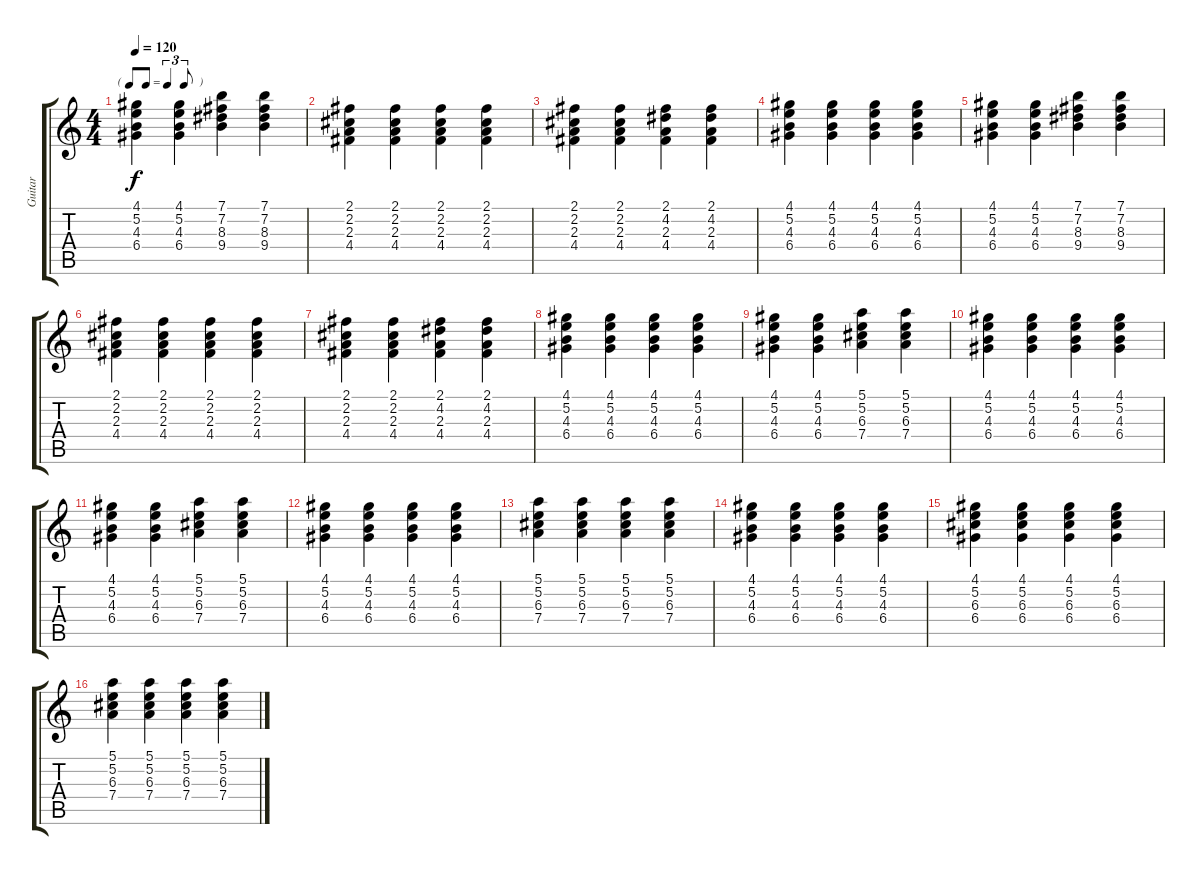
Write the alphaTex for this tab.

\track ("Guitar" "Guitar") {instrument electricguitarclean}
\staff {score tabs}
\tuning (E4 B3 G3 D3 A2 E2) {hide}
\ts (4 4)
\tf triplet8th
\tempo 120
\clef g2
\ks c
(4.1 5.2 4.3 6.4).4{dy f volume 8} (4.1 5.2 4.3 6.4).4 (7.1 7.2 8.3 9.4).4 (7.1 7.2 8.3 9.4).4 |
(2.1 2.2 2.3 4.4).4 (2.1 2.2 2.3 4.4).4 (2.1 2.2 2.3 4.4).4 (2.1 2.2 2.3 4.4).4 |
(2.1 2.2 2.3 4.4).4 (2.1 2.2 2.3 4.4).4 (2.1 4.2 2.3 4.4).4 (2.1 4.2 2.3 4.4).4 |
(4.1 5.2 4.3 6.4).4 (4.1 5.2 4.3 6.4).4 (4.1 5.2 4.3 6.4).4 (4.1 5.2 4.3 6.4).4 |
(4.1 5.2 4.3 6.4).4 (4.1 5.2 4.3 6.4).4 (7.1 7.2 8.3 9.4).4 (7.1 7.2 8.3 9.4).4 |
(2.1 2.2 2.3 4.4).4 (2.1 2.2 2.3 4.4).4 (2.1 2.2 2.3 4.4).4 (2.1 2.2 2.3 4.4).4 |
(2.1 2.2 2.3 4.4).4 (2.1 2.2 2.3 4.4).4 (2.1 4.2 2.3 4.4).4 (2.1 4.2 2.3 4.4).4 |
(4.1 5.2 4.3 6.4).4 (4.1 5.2 4.3 6.4).4 (4.1 5.2 4.3 6.4).4 (4.1 5.2 4.3 6.4).4 |
(4.1 5.2 4.3 6.4).4 (4.1 5.2 4.3 6.4).4 (5.1 5.2 6.3 7.4).4 (5.1 5.2 6.3 7.4).4 |
(4.1 5.2 4.3 6.4).4 (4.1 5.2 4.3 6.4).4 (4.1 5.2 4.3 6.4).4 (4.1 5.2 4.3 6.4).4 |
(4.1 5.2 4.3 6.4).4 (4.1 5.2 4.3 6.4).4 (5.1 5.2 6.3 7.4).4 (5.1 5.2 6.3 7.4).4 |
(4.1 5.2 4.3 6.4).4 (4.1 5.2 4.3 6.4).4 (4.1 5.2 4.3 6.4).4 (4.1 5.2 4.3 6.4).4 |
(5.1 5.2 6.3 7.4).4 (5.1 5.2 6.3 7.4).4 (5.1 5.2 6.3 7.4).4 (5.1 5.2 6.3 7.4).4 |
(4.1 5.2 4.3 6.4).4 (4.1 5.2 4.3 6.4).4 (4.1 5.2 4.3 6.4).4 (4.1 5.2 4.3 6.4).4 |
(4.1 5.2 6.3 6.4).4 (4.1 5.2 6.3 6.4).4 (4.1 5.2 6.3 6.4).4 (4.1 5.2 6.3 6.4).4 |
(5.1 5.2 6.3 7.4).4 (5.1 5.2 6.3 7.4).4 (5.1 5.2 6.3 7.4).4 (5.1 5.2 6.3 7.4).4
